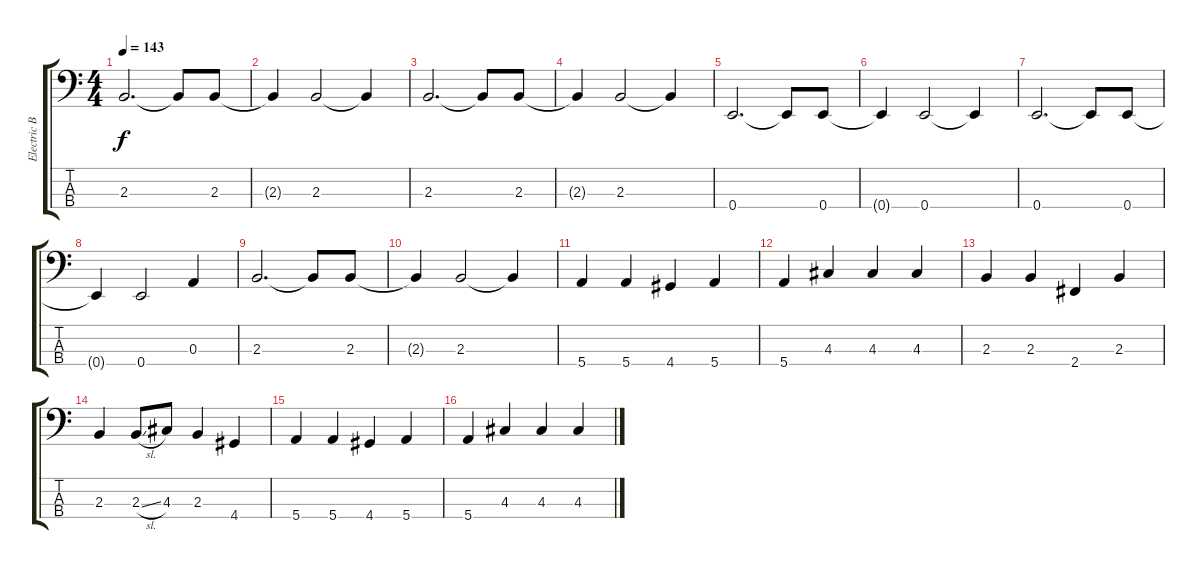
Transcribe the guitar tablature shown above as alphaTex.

\track ("Electric Bass" "Electric B") {instrument electricbassfinger}
\staff {score tabs}
\tuning (G2 D2 A1 E1) {hide}
\ts (4 4)
\tempo 143
\clef f4
\ks c
2.3.2{d dy f} 2.3{t}.8 2.3.8 |
2.3{t}.4 2.3.2 2.3{t}.4 |
2.3.2{d} 2.3{t}.8 2.3.8 |
2.3{t}.4 2.3.2 2.3{t}.4 |
0.4.2{d} 0.4{t}.8 0.4.8 |
0.4{t}.4 0.4.2 0.4{t}.4 |
0.4.2{d} 0.4{t}.8 0.4.8 |
0.4{t}.4 0.4.2 0.3.4 |
2.3.2{d} 2.3{t}.8 2.3.8 |
2.3{t}.4 2.3.2 2.3{t}.4 |
5.4.4 5.4.4 4.4.4 5.4.4 |
5.4.4 4.3.4 4.3.4 4.3.4 |
2.3.4 2.3.4 2.4.4 2.3.4 |
2.3.4 2.3{sl}.8 4.3.8 2.3.4 4.4.4 |
5.4.4 5.4.4 4.4.4 5.4.4 |
5.4.4 4.3.4 4.3.4 4.3.4
